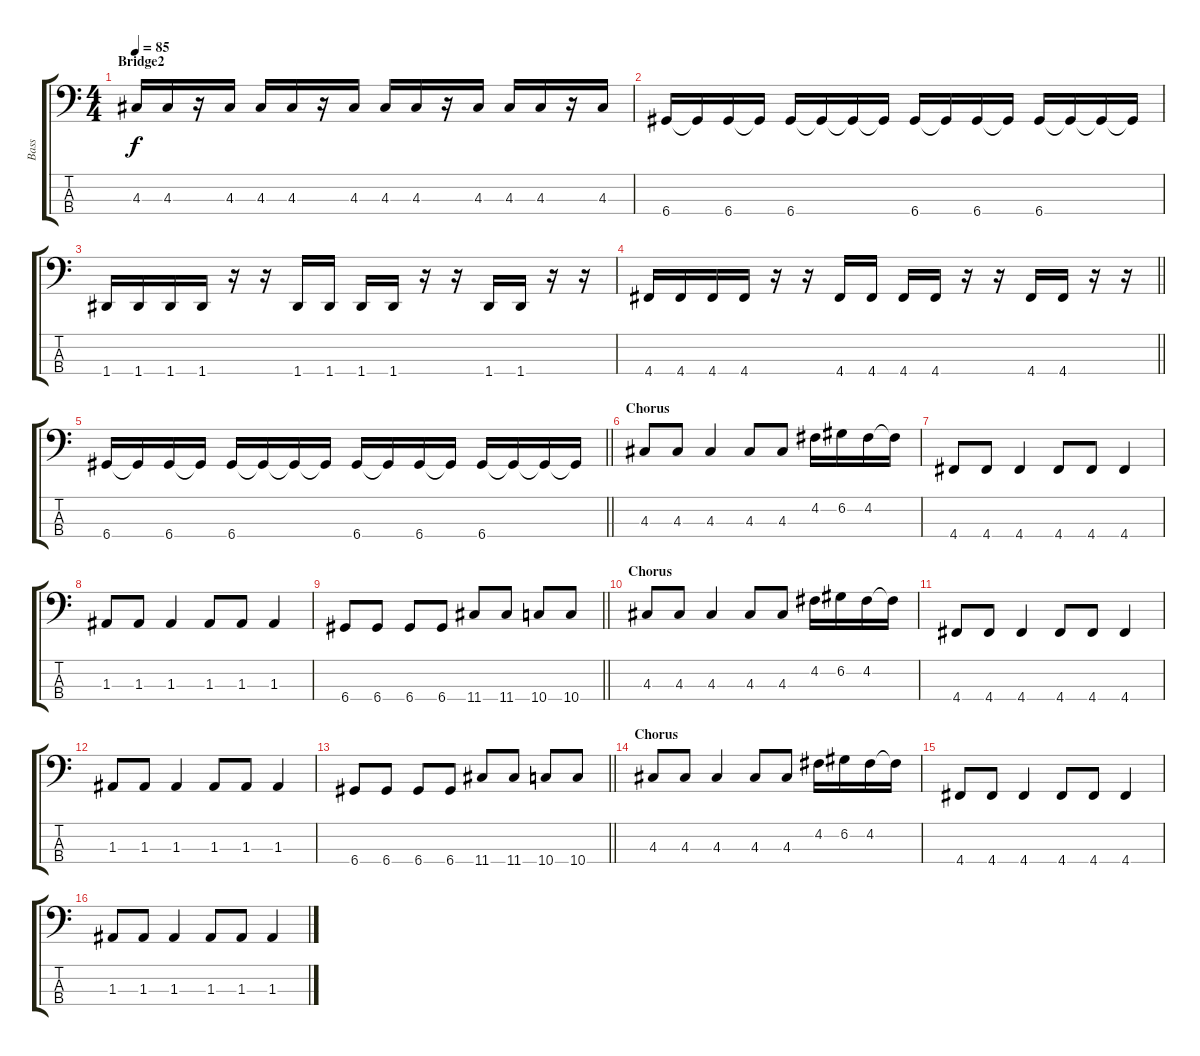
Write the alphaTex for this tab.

\track ("Bass" "Bass") {instrument electricbassfinger}
\staff {score tabs}
\tuning (G2 D2 A1 D1) {hide}
\ts (4 4)
\section ("" "Bridge2")
\tempo 85
\clef f4
\ks c
4.3.16{dy f} 4.3.16 r.16 4.3.16 4.3.16 4.3.16 r.16 4.3.16 4.3.16 4.3.16 r.16 4.3.16 4.3.16 4.3.16 r.16 4.3.16 |
6.4.16 6.4{t}.16 6.4.16 6.4{t}.16 6.4.16 6.4{t}.16 6.4{t}.16 6.4{t}.16 6.4.16 6.4{t}.16 6.4.16 6.4{t}.16 6.4.16 6.4{t}.16 6.4{t}.16 6.4{t}.16 |
1.4.16 1.4.16 1.4.16 1.4.16 r.16 r.16 1.4.16 1.4.16 1.4.16 1.4.16 r.16 r.16 1.4.16 1.4.16 r.16 r.16 |
\barLineRight lightlight
4.4.16 4.4.16 4.4.16 4.4.16 r.16 r.16 4.4.16 4.4.16 4.4.16 4.4.16 r.16 r.16 4.4.16 4.4.16 r.16 r.16 |
\section ("" "")
\barLineRight lightlight
6.4.16 6.4{t}.16 6.4.16 6.4{t}.16 6.4.16 6.4{t}.16 6.4{t}.16 6.4{t}.16 6.4.16 6.4{t}.16 6.4.16 6.4{t}.16 6.4.16 6.4{t}.16 6.4{t}.16 6.4{t}.16 |
\section ("" "Chorus")
4.3.8 4.3.8 4.3.4 4.3.8 4.3.8 4.2.16 6.2.16 4.2.16 4.2{t}.16 |
4.4.8 4.4.8 4.4.4 4.4.8 4.4.8 4.4.4 |
1.3.8 1.3.8 1.3.4 1.3.8 1.3.8 1.3.4 |
\barLineRight lightlight
6.4.8 6.4.8 6.4.8 6.4.8 11.4.8 11.4.8 10.4.8 10.4.8 |
\section ("" "Chorus")
4.3.8 4.3.8 4.3.4 4.3.8 4.3.8 4.2.16 6.2.16 4.2.16 4.2{t}.16 |
4.4.8 4.4.8 4.4.4 4.4.8 4.4.8 4.4.4 |
1.3.8 1.3.8 1.3.4 1.3.8 1.3.8 1.3.4 |
\barLineRight lightlight
6.4.8 6.4.8 6.4.8 6.4.8 11.4.8 11.4.8 10.4.8 10.4.8 |
\section ("" "Chorus")
4.3.8 4.3.8 4.3.4 4.3.8 4.3.8 4.2.16 6.2.16 4.2.16 4.2{t}.16 |
4.4.8 4.4.8 4.4.4 4.4.8 4.4.8 4.4.4 |
1.3.8 1.3.8 1.3.4 1.3.8 1.3.8 1.3.4
